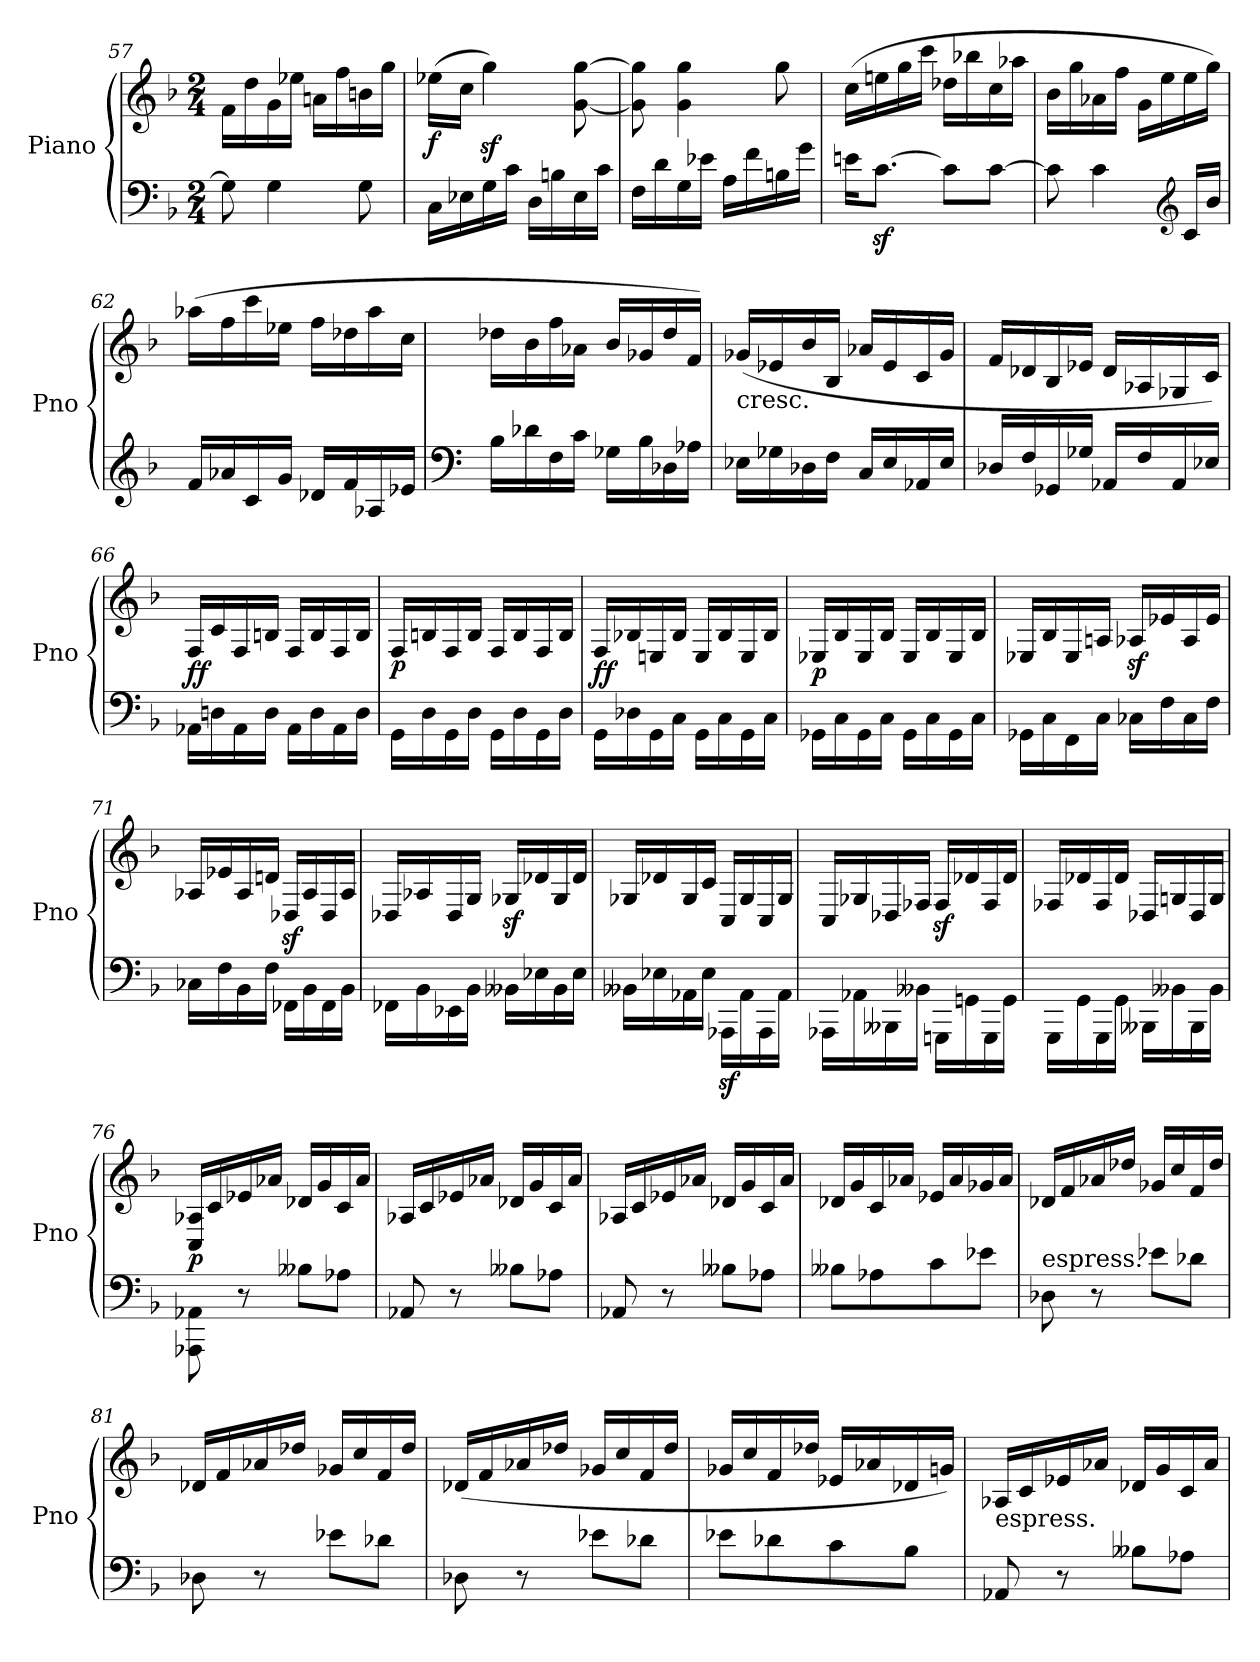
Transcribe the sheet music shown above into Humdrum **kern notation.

**kern	**kern	**dynam
*part1	*part1	*part1
*staff2	*staff1	*staff1/2
*I"Piano	*	*
*I'Pno	*	*
*clefF4	*clefG2	*
*k[b-]	*k[b-]	*
*F:	*F:	*
*M2/4	*M2/4	*
=57	=57	=57
8G\]	16f\LL	.
.	16dd\	.
4G\	16g\	.
.	16ee-X\JJ	.
.	16an\LL	.
.	16ff\	.
8G\	16bn\	.
.	16gg\JJ	.
=58	=58	=58
!	!	!LO:DY:b
16C\LL	(>16ee-X\LL	f
16E-X\	16cc\JJ	.
16G\	4ggz<\)	.
16c\JJ	.	.
16D\LL	.	.
16Bn\	.	.
16E-\	[8g\ [8gg\	.
16c\JJ	.	.
=59	=59	=59
16F\LL	8g\] 8gg\]	.
16d\	.	.
16G\	4g\ 4gg\	.
16e-X\JJ	.	.
16A\LL	.	.
16f\	.	.
16Bn\	8gg\	.
16g\JJ	.	.
!!LO:LB:g=z
=60	=60	=60
16en\KL	(>16cc\LL	.
[8.cz<\J	16een\	.
.	16gg\	.
.	16ccc\JJ	.
8c\L]	16dd-X\LL	.
.	16bb-X\	.
[8c\J	16cc\	.
.	16aa-X\JJ	.
=61	=61	=61
8c\]	16b-\LL	.
.	16gg\	.
4c\	16a-X\	.
.	16ff\JJ	.
.	16g\LL	.
.	16ee\	.
*clefG2	*	*
16c/LL	16ee\	.
16b-/JJ	16gg\JJ)	.
=62	=62	=62
16f/LL	(>16aa-X\LL	.
16a-X/	16ff\	.
16c/	16ccc\	.
16g/JJ	16ee-X\JJ	.
16d-X/LL	16ff\LL	.
16f/	16dd-X\	.
16A-X/	16aa-\	.
16e-X/JJ	16cc\JJ	.
=63	=63	=63
*clefF4	*	*
16B-\LL	16dd-X\LL	.
16d-X\	16b-\	.
16F\	16ff\	.
16c\JJ	16a-X\JJ	.
16G-X\LL	16b-/LL	.
16B-\	16g-X/	.
16D-X\	16dd-/	.
16A-X\JJ	16f/JJ)	.
!!LO:PB:g=z
=64	=64	=64
!	!LO:TX:b:t=cresc.	!
16E-X\LL	(>16g-X/LL	.
16G-X\	16e-X/	.
16D-X\	16b-/	.
16F\JJ	16B-/JJ	.
16C/LL	16a-X/LL	.
16E-/	16e-/	.
16AA-X/	16c/	.
16E-/JJ	16g-/JJ	.
=65	=65	=65
16D-X/LL	16f/LL	.
16F/	16d-X/	.
16GG-X/	16B-/	.
16G-X/JJ	16e-X/JJ	.
16AA-X/LL	16d-/LL	.
16F/	16A-X/	.
16AA-/	16G-X/	.
16E-X/JJ	16c/JJ)	.
=66	=66	=66
!	!	!LO:DY:b
16AA-X\LL	16F/LL	ff
16Dn\	16c/	.
16AA-\	16F/	.
16D\JJ	16Bn/JJ	.
16AA-\LL	16F/LL	.
16D\	16B/	.
16AA-\	16F/	.
16D\JJ	16B/JJ	.
=67	=67	=67
!	!	!LO:DY:b
16GG\LL	16F/LL	p
16D\	16Bn/	.
16GG\	16F/	.
16D\JJ	16B/JJ	.
16GG\LL	16F/LL	.
16D\	16B/	.
16GG\	16F/	.
16D\JJ	16B/JJ	.
!!LO:LB:g=z
=68	=68	=68
!	!	!LO:DY:b
16GG\LL	16F/LL	ff
16D-X\	16B-X/	.
16GG\	16En/	.
16C\JJ	16B-/JJ	.
16GG\LL	16E/LL	.
16C\	16B-/	.
16GG\	16E/	.
16C\JJ	16B-/JJ	.
=69	=69	=69
!	!	!LO:DY:b
16GG-X\LL	16E-X/LL	p
16C\	16B-/	.
16GG-\	16E-/	.
16C\JJ	16B-/JJ	.
16GG-\LL	16E-/LL	.
16C\	16B-/	.
16GG-\	16E-/	.
16C\JJ	16B-/JJ	.
=70	=70	=70
16GG-X\LL	16E-X/LL	.
16C\	16B-/	.
16FF\	16E-/	.
16C\JJ	16An/JJ	.
16C-X\LL	16A-Xz</LL	.
16F\	16e-X/	.
16C-\	16A-/	.
16F\JJ	16e-/JJ	.
=71	=71	=71
16C-X\LL	16A-X/LL	.
16F\	16e-X/	.
16BB-\	16A-/	.
16F\JJ	16dn/JJ	.
16FF-X\LL	16D-Xz</LL	.
16BB-\	16A-/	.
16FF-\	16D-/	.
16BB-\JJ	16A-/JJ	.
!!LO:LB:g=z
=72	=72	=72
16FF-X\LL	16D-X/LL	.
16BB-\	16A-X/	.
16EE-X\	16D-/	.
16BB-\JJ	16G/JJ	.
16BB--X\LL	16G-Xz</LL	.
16E-X\	16d-X/	.
16BB--\	16G-/	.
16E-\JJ	16d-/JJ	.
=73	=73	=73
16BB--X\LL	16G-X/LL	.
16E-X\	16d-X/	.
16AA-X\	16G-/	.
16E-\JJ	16c/JJ	.
16AAA-Xz>\LL	16C/LL	.
16AA-\	16G-/	.
16AAA-\	16C/	.
16AA-\JJ	16G-/JJ	.
=74	=74	=74
16AAA-X\LL	16C/LL	.
16AA-X\	16G-X/	.
16BBB--X\	16D-X/	.
16BB--X\JJ	16F-X/JJ	.
16GGGn\LL	16F-z</LL	.
16GGn\	16d-X/	.
16GGG\	16F-/	.
16GG\JJ	16d-/JJ	.
!!LO:LB:g=z
=75	=75	=75
16GGG\LL	16F-X/LL	.
16GG\	16d-X/	.
16GGG\	16F-/	.
16GG\JJ	16d-/JJ	.
16BBB--X\LL	16D-X/LL	.
16BB--X\	16Gn/	.
16BBB--\	16D-/	.
16BB--\JJ	16G/JJ	.
=76	=76	=76
!	!	!LO:DY:b
8AAA-X\ 8AA-X\	16C/ 16A-X/LL	p
.	16c/	.
8r	16e-X/	.
.	16a-X/JJ	.
8B--X\L	16d-X/LL	.
.	16g/	.
8A-X\J	16c/	.
.	16a-/JJ	.
=77	=77	=77
8AA-X/	16A-X/LL	.
.	16c/	.
8r	16e-X/	.
.	16a-X/JJ	.
8B--X\L	16d-X/LL	.
.	16g/	.
8A-X\J	16c/	.
.	16a-/JJ	.
=78	=78	=78
8AA-X/	16A-X/LL	.
.	16c/	.
8r	16e-X/	.
.	16a-X/JJ	.
8B--X\L	16d-X/LL	.
.	16g/	.
8A-X\J	16c/	.
.	16a-/JJ	.
!!LO:LB:g=z
=79	=79	=79
8B--X\L	16d-X/LL	.
.	16g/	.
8A-X\	16c/	.
.	16a-X/JJ	.
8c\	16e-X/LL	.
.	16a-/	.
8e-X\J	16g-X/	.
.	16a-/JJ	.
=80	=80	=80
!LO:TX:a:t=espress.	!	!
8D-X\	16d-X/LL	.
.	16f/	.
8r	16a-X/	.
.	16dd-X/JJ	.
8e-X\L	16g-X/LL	.
.	16cc/	.
8d-X\J	16f/	.
.	16dd-/JJ	.
=81	=81	=81
8D-X\	16d-X/LL	.
.	16f/	.
8r	16a-X/	.
.	16dd-X/JJ	.
8e-X\L	16g-X/LL	.
.	16cc/	.
8d-X\J	16f/	.
.	16dd-/JJ	.
=82	=82	=82
8D-X\	(>16d-X/LL	.
.	16f/	.
8r	16a-X/	.
.	16dd-X/JJ	.
8e-X\L	16g-X/LL	.
.	16cc/	.
8d-X\J	16f/	.
.	16dd-/JJ	.
!!LO:PB:g=z
=83	=83	=83
8e-X\L	16g-X/LL	.
.	16cc/	.
8d-X\	16f/	.
.	16dd-X/JJ	.
8c\	16e-X/LL	.
.	16a-X/	.
8B-\J	16d-X/	.
.	16gn/JJ)	.
=84	=84	=84
!	!LO:TX:b:t=espress.	!
8AA-X/	16A-X/LL	.
.	16c/	.
8r	16e-X/	.
.	16a-X/JJ	.
8B--X\L	16d-X/LL	.
.	16g/	.
8A-X\J	16c/	.
.	16a-/JJ	.
=	=	=
*-	*-	*-
